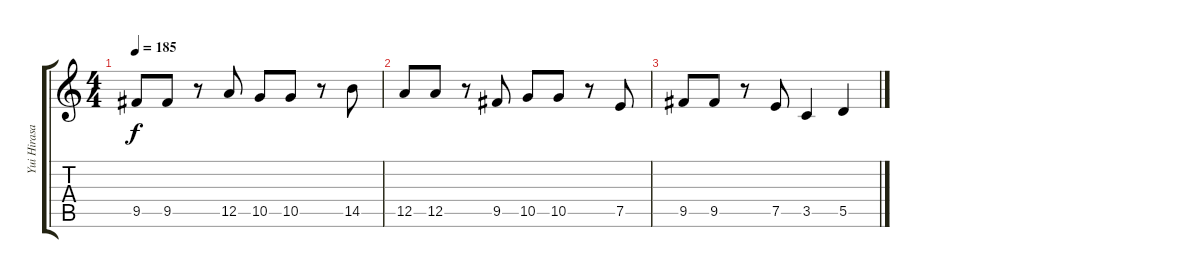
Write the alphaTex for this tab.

\track ("Yui Hirasawa" "Yui Hirasa") {instrument overdrivenguitar}
\staff {score tabs}
\tuning (E4 B3 G3 D3 A2 E2) {hide}
\ts (4 4)
\tempo 185
\clef g2
\ks c
9.5.8{dy f} 9.5.8 r.8 12.5.8 10.5.8 10.5.8 r.8 14.5.8 |
12.5.8 12.5.8 r.8 9.5.8 10.5.8 10.5.8 r.8 7.5.8 |
9.5.8 9.5.8 r.8 7.5.8 3.5.4 5.5.4
